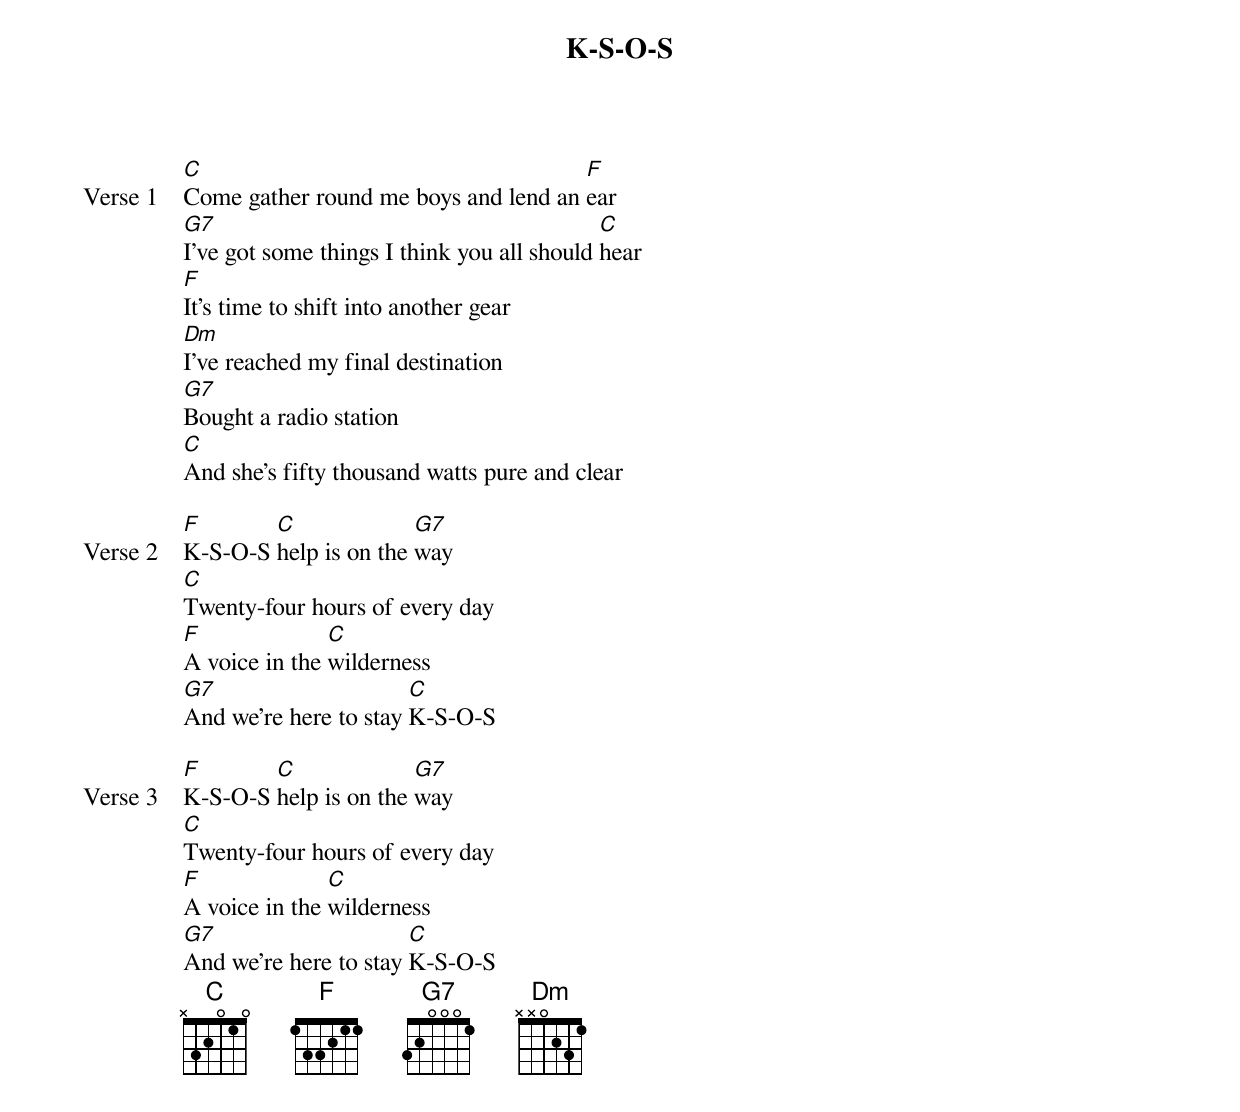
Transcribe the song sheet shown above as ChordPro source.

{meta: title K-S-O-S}
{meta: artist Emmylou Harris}
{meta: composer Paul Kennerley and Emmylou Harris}
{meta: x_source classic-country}
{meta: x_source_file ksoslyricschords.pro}
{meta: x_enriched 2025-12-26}

{start_of_verse: Verse 1}
[C]Come gather round me boys and lend an [F]ear
[G7]I've got some things I think you all should [C]hear
[F]It's time to shift into another gear
[Dm]I've reached my final destination
[G7]Bought a radio station
[C]And she's fifty thousand watts pure and clear
{end_of_verse}

{start_of_verse: Verse 2}
[F]K-S-O-S [C]help is on the [G7]way
[C]Twenty-four hours of every day
[F]A voice in the [C]wilderness
[G7]And we're here to stay [C]K-S-O-S
{end_of_verse}

{start_of_verse: Verse 3}
[F]K-S-O-S [C]help is on the [G7]way
[C]Twenty-four hours of every day
[F]A voice in the [C]wilderness
[G7]And we're here to stay [C]K-S-O-S
{end_of_verse}
